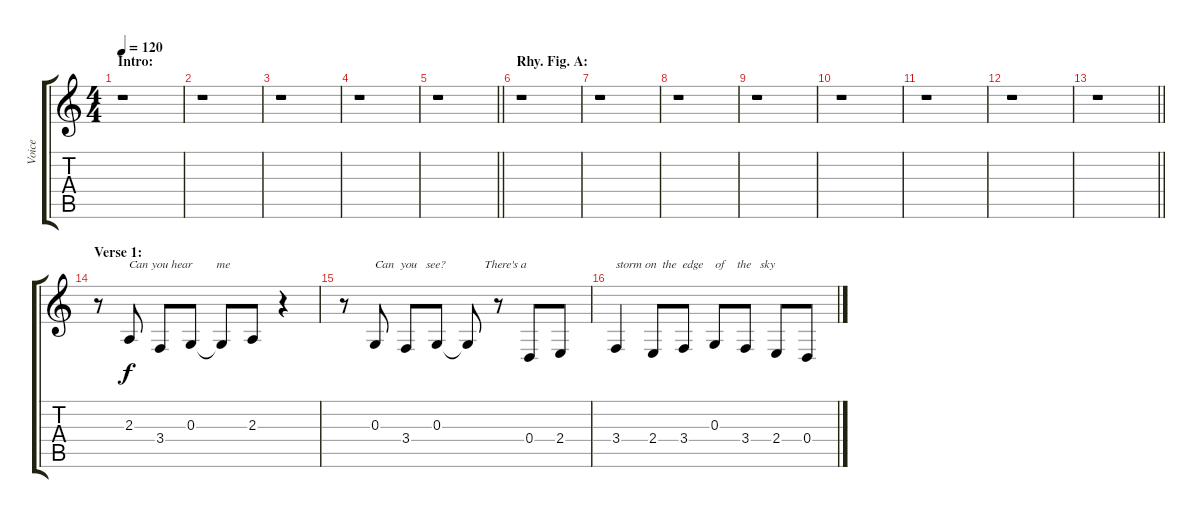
\track ("Voice" "Voice") {instrument lead2sawtooth}
\staff {score tabs}
\tuning (E4 B3 G3 D3 A2 E2) {hide}
\ts (4 4)
\section ("" "Intro:")
\tempo 120
\clef g2
\ks c
r.1{dy f instrument lead2sawtooth} |
r.1 |
r.1 |
r.1 |
\barLineRight lightlight
r.1 |
\section ("" "Rhy. Fig. A:")
r.1 |
r.1 |
r.1 |
r.1 |
r.1 |
r.1 |
r.1 |
\barLineRight lightlight
r.1 |
\section ("" "Verse 1:")
r.8 2.3.8{txt "Can you hear        me"} 3.4.8 0.3.8 0.3{t}.8 2.3.8 r.4 |
r.8 0.3.8{txt "Can  you   see?             There's a"} 3.4.8 0.3.8 0.3{t}.8 r.8 0.4.8 2.4.8 |
3.4.4{txt "storm on  the  edge    of    the   sky"} 2.4.8 3.4.8 0.3.8 3.4.8 2.4.8 0.4.8
